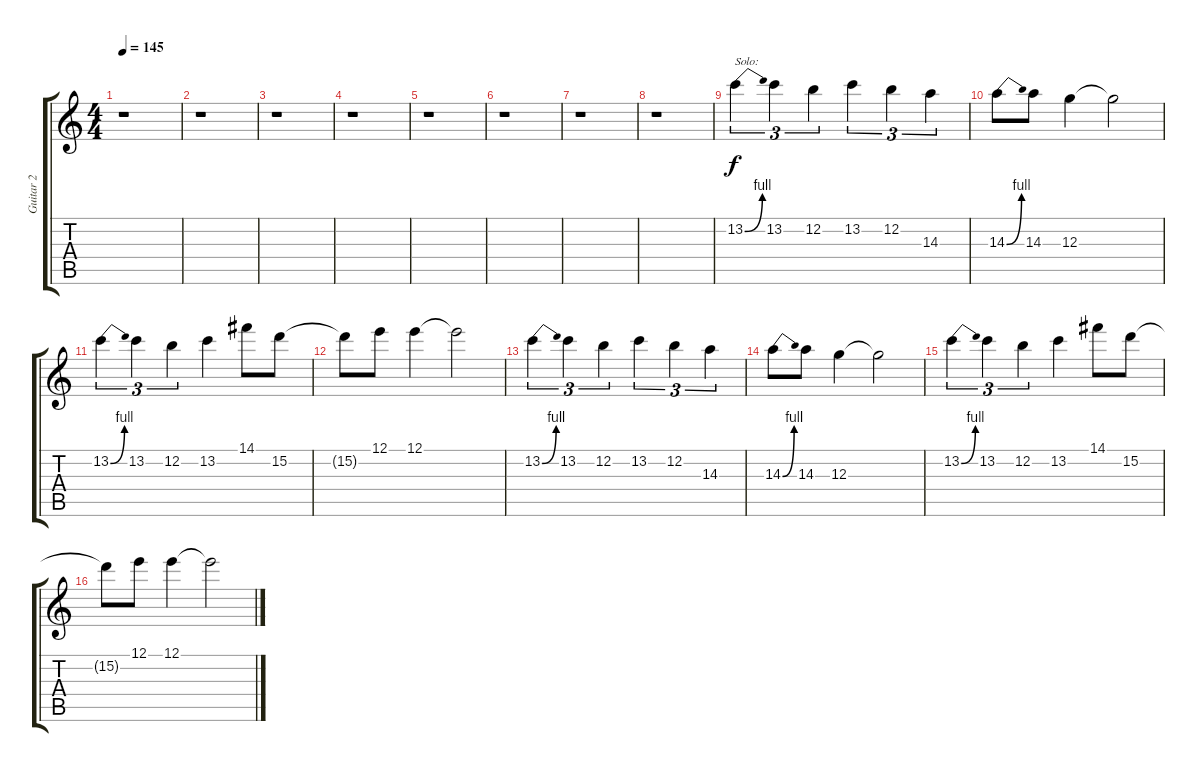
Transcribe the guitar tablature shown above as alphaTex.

\track ("Guitar 2" "Guitar 2") {instrument distortionguitar}
\staff {score tabs}
\tuning (E4 B3 G3 D3 A2 E2) {hide}
\ts (4 4)
\tempo 145
\clef g2
\ks c
r.1{dy f} |
r.1 |
r.1 |
r.1 |
r.1 |
r.1 |
r.1 |
r.1 |
13.2{be (bend 0 0 60 4)}.4{tu (3 2) txt "Solo:"} 13.2.4{tu (3 2)} 12.2.4{tu (3 2)} 13.2.4{tu (3 2)} 12.2.4{tu (3 2)} 14.3.4{tu (3 2)} |
14.3{be (bend 0 0 60 4)}.8 14.3.8 12.3.4 12.3{t}.2 |
13.2{be (bend 0 0 60 4)}.4{tu (3 2)} 13.2.4{tu (3 2)} 12.2.4{tu (3 2)} 13.2.4 14.1.8 15.2.8 |
15.2{t}.8 12.1.8 12.1.4 12.1{t}.2 |
13.2{be (bend 0 0 60 4)}.4{tu (3 2)} 13.2.4{tu (3 2)} 12.2.4{tu (3 2)} 13.2.4{tu (3 2)} 12.2.4{tu (3 2)} 14.3.4{tu (3 2)} |
14.3{be (bend 0 0 60 4)}.8 14.3.8 12.3.4 12.3{t}.2 |
13.2{be (bend 0 0 60 4)}.4{tu (3 2)} 13.2.4{tu (3 2)} 12.2.4{tu (3 2)} 13.2.4 14.1.8 15.2.8 |
15.2{t}.8 12.1.8 12.1.4 12.1{t}.2
